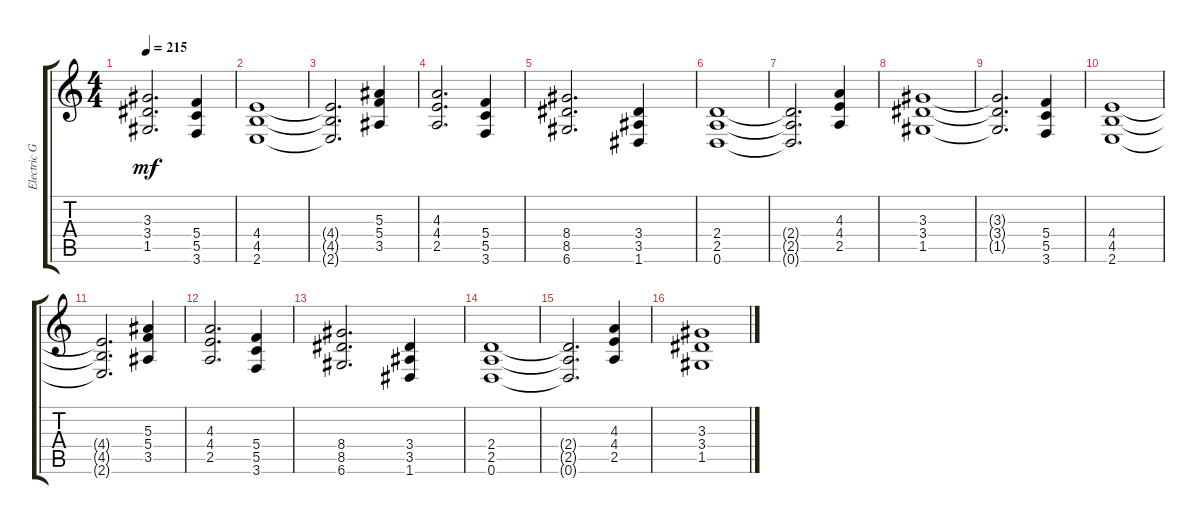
\track ("Electric Guitar" "Electric G") {instrument distortionguitar}
\staff {score tabs}
\tuning (D4 A3 F3 C3 G2 D2) {hide}
\ts (4 4)
\tempo 215
\clef g2
\ks c
(3.3{t} 3.4{t} 1.5{t}).2{d dy mf} (5.4 5.5 3.6).4 |
(4.4 4.5 2.6).1 |
(4.4{t} 4.5{t} 2.6{t}).2{d} (5.3 5.4 3.5).4 |
(4.3 4.4 2.5).2{d} (5.4 5.5 3.6).4 |
(8.4 8.5 6.6).2{d} (3.4 3.5 1.6).4 |
(2.4 2.5 0.6).1 |
(2.4{t} 2.5{t} 0.6{t}).2{d} (4.3 4.4 2.5).4 |
(3.3 3.4 1.5).1 |
(3.3{t} 3.4{t} 1.5{t}).2{d} (5.4 5.5 3.6).4 |
(4.4 4.5 2.6).1 |
(4.4{t} 4.5{t} 2.6{t}).2{d} (5.3 5.4 3.5).4 |
(4.3 4.4 2.5).2{d} (5.4 5.5 3.6).4 |
(8.4 8.5 6.6).2{d} (3.4 3.5 1.6).4 |
(2.4 2.5 0.6).1 |
(2.4{t} 2.5{t} 0.6{t}).2{d} (4.3 4.4 2.5).4 |
(3.3 3.4 1.5).1
